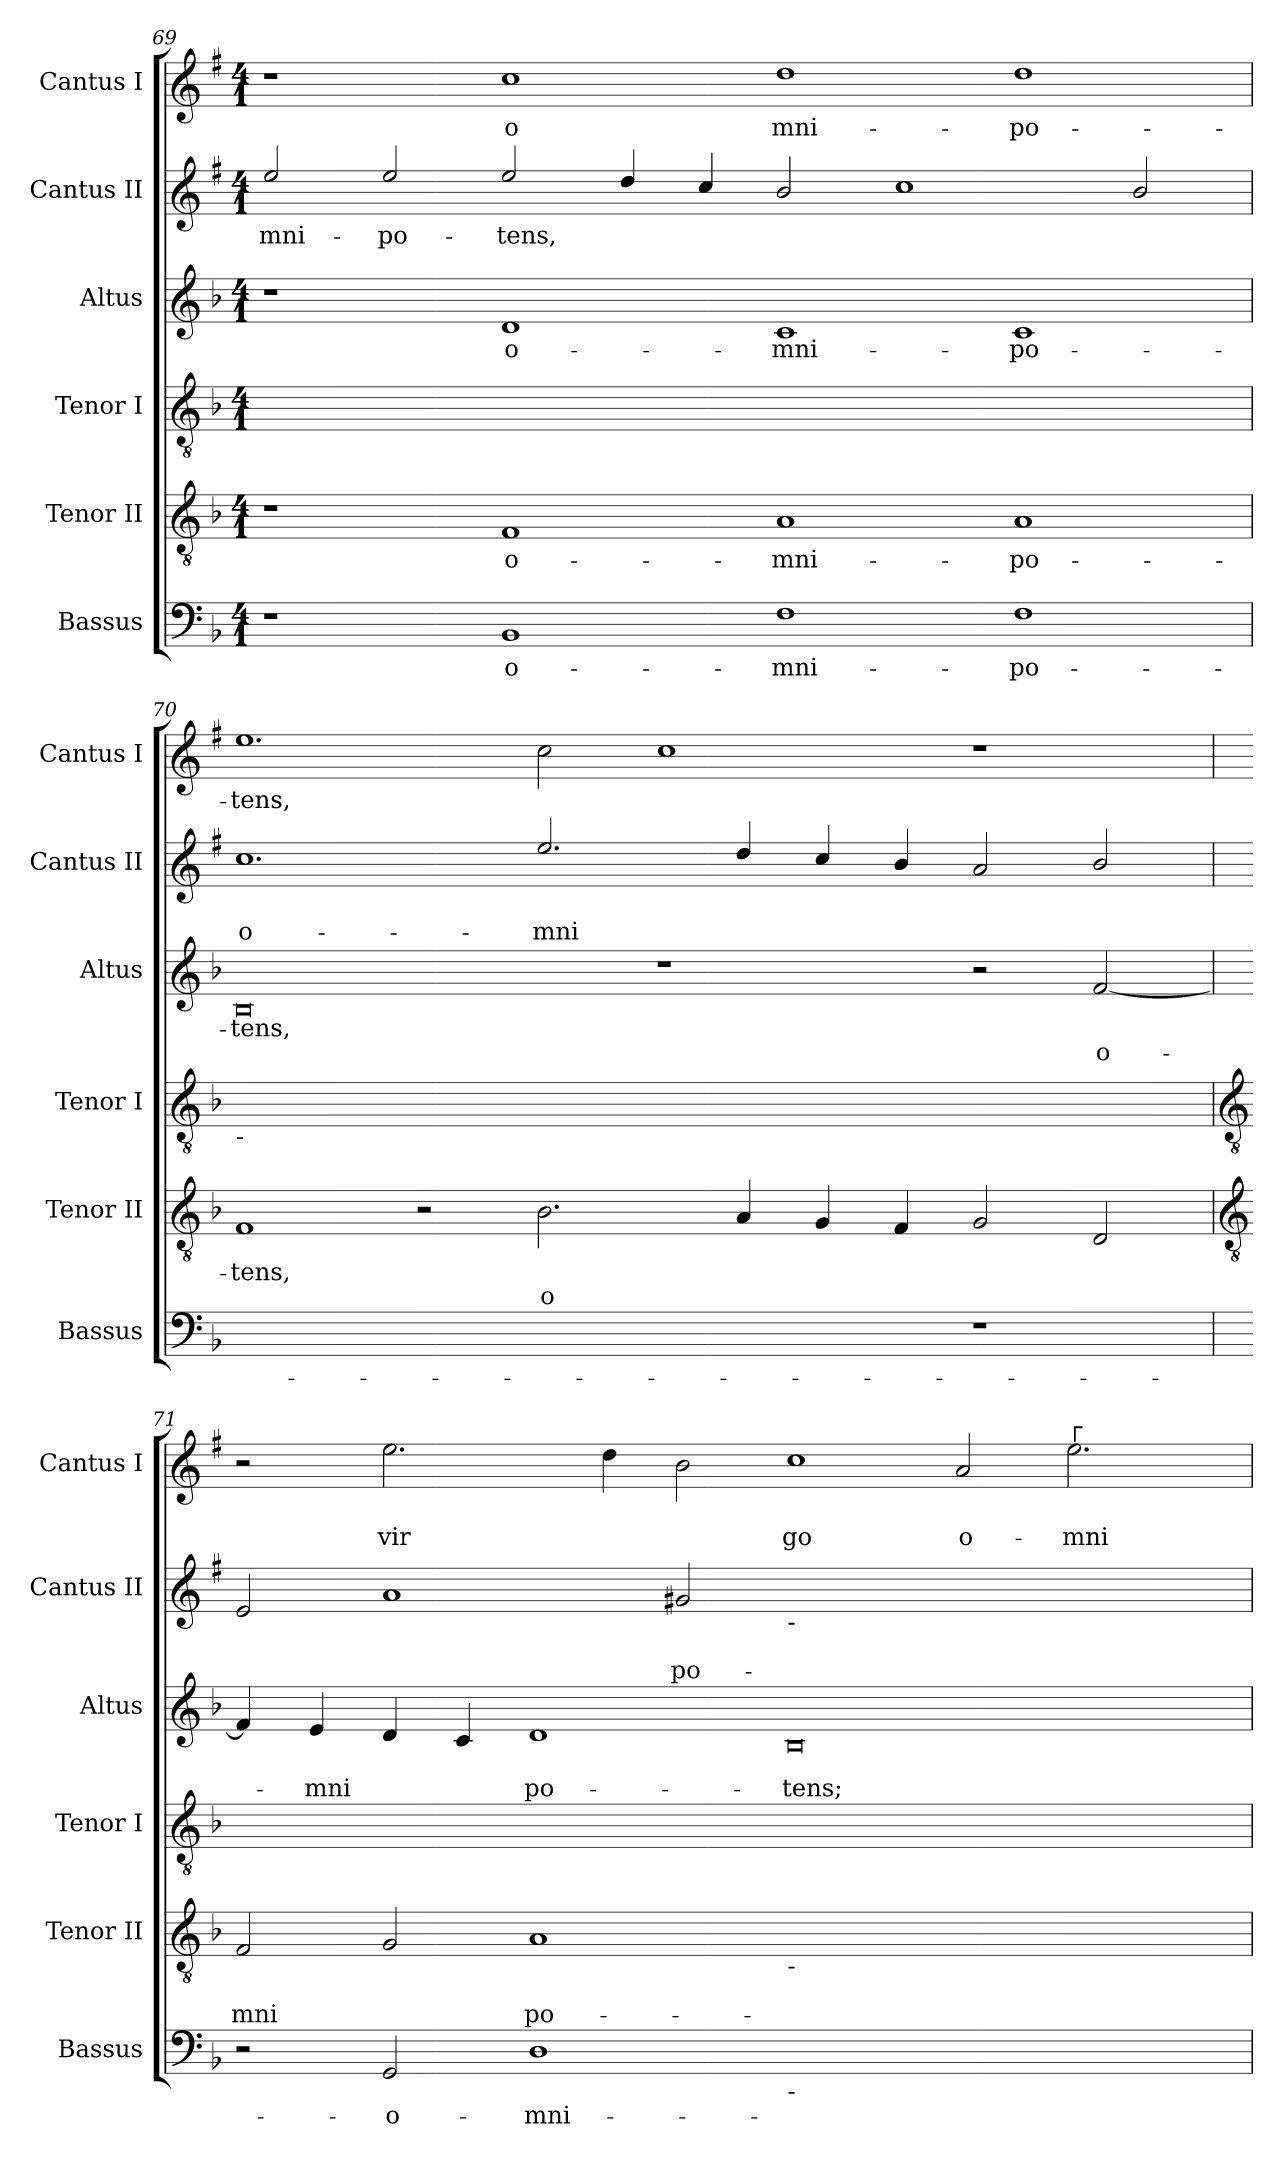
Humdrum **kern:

**kern	**text	**kern	**text	**text	**kern	**text	**kern	**text	**text	**kern	**text	**text	**kern	**text	**text
*part6	*part6	*part5	*part5	*part5	*part4	*part4	*part3	*part3	*part3	*part2	*part2	*part2	*part1	*part1	*part1
*staff6	*staff6	*staff5	*staff5	*staff5	*staff4	*staff4	*staff3	*staff3	*staff3	*staff2	*staff2	*staff2	*staff1	*staff1	*staff1
*I"Bassus	*	*I"Tenor II	*	*	*I"Tenor I	*	*I"Altus	*	*	*I"Cantus II	*	*	*I"Cantus I	*	*
*I'Bassus	*	*I'Tenor II	*	*	*I'Tenor I	*	*I'Altus	*	*	*I'Cantus II	*	*	*I'Cantus I	*	*
*clefF4	*	*clefGv2	*	*	*clefGv2	*	*clefG2	*	*	*clefG2	*	*	*clefG2	*	*
*	*	*	*	*	*	*	*	*	*	*ITrd1c2	*	*	*ITrd1c2	*	*
*k[b-]	*	*k[b-]	*	*	*k[b-]	*	*k[b-]	*	*	*k[b-]	*	*	*k[b-]	*	*
*F:	*	*F:	*	*	*F:	*	*F:	*	*	*F:	*	*	*F:	*	*
*M4/1	*	*M4/1	*	*	*M4/1	*	*M4/1	*	*	*M4/1	*	*	*M4/1	*	*
=69	=69	=69	=69	=69	=69	=69	=69	=69	=69	=69	=69	=69	=69	=69	=69
!	!	!	!	!	!	!	!	!	!	!	!LO:LY:b	!	!	!	!
*	*	*	*	*	*	*	*	*	*	*^	*	*	*	*	*
1r	.	1r	.	.	0fyy_	.	1r	.	.	2dd	00ryy	-mni-	.	1r	.	.
!	!	!	!	!	!	!	!	!	!	!	!	!LO:LY:b	!	!	!	!
.	.	.	.	.	.	.	.	.	.	2dd	.	-po-	.	.	.	.
!	!LO:LY:b	!	!LO:LY:b	!	!	!	!	!LO:LY:b	!	!	!	!LO:LY:b	!	!	!LO:LY:b	!
1BB-	o-	1F	o-	.	.	.	1d	o-	.	2dd	.	-tens,	.	1b-	o	.
.	.	.	.	.	.	.	.	.	.	4cc	.	.	.	.	.	.
.	.	.	.	.	.	.	.	.	.	4b-	.	.	.	.	.	.
!	!LO:LY:b	!	!LO:LY:b	!	!	!	!	!LO:LY:b	!	!	!	!	!	!	!LO:LY:b	!
1F	-mni-	1A	-mni-	.	0fyy]	.	1c	-mni-	.	2a	.	.	.	1cc	mni-	.
.	.	.	.	.	.	.	.	.	.	1b-	.	.	.	.	.	.
!	!LO:LY:b	!	!LO:LY:b	!	!	!	!	!LO:LY:b	!	!	!	!	!	!	!LO:LY:b	!
1F	-po-	1A	-po-	.	.	.	1c	-po-	.	.	.	.	.	1cc	-po-	.
.	.	.	.	.	.	.	.	.	.	2a	.	.	.	.	.	.
=70	=70	=70	=70	=70	=70	=70	=70	=70	=70	=70	=70	=70	=70	=70	=70	=70
!	!	!	!	!	!LO:TX:b:t=-	!	!	!	!	!	!	!	!	!	!	!
!	!LO:LY:b	!	!LO:LY:b	!	!	!LO:LY:b	!	!LO:LY:b	!	!	!	!	!LO:LY:b	!	!LO:LY:b	!
[0BB-yy	-tens,	1F	-tens,	.	[0dyy	sa	0B-	-tens,	.	1.b-	00ryy	.	o-	1.dd	-tens,	.
.	.	2r	.	.	.	.	.	.	.	.	.	.	.	.	.	.
!	!	!	!	!LO:LY:b	!	!	!	!	!	!	!	!	!LO:LY:b	!	!	!
.	.	2.B-	.	o	.	.	.	.	.	2.dd	.	.	-mni	2b-	.	.
1BB-yy]	.	.	.	.	0dyy_	.	1r	.	.	.	.	.	.	1b-	.	.
.	.	4A	.	.	.	.	.	.	.	4cc	.	.	.	.	.	.
.	.	4G	.	.	.	.	.	.	.	4b-	.	.	.	.	.	.
.	.	4F	.	.	.	.	.	.	.	4a	.	.	.	.	.	.
1r	.	2G	.	.	.	.	2r	.	.	2g	.	.	.	1r	.	.
!	!	!	!	!	!	!	!	!	!LO:LY:b	!	!	!	!	!	!	!
.	.	2D	.	.	.	.	[2f	.	o-	2a	.	.	.	.	.	.
!!LO:LB:g=z
=71	=71	=71	=71	=71	=71	=71	=71	=71	=71	=71	=71	=71	=71	=71	=71	=71
*	*	*clefGv2	*	*	*clefGv2	*	*	*	*	*	*	*	*	*	*	*
!	!	!	!	!LO:LY:b	!	!	!	!	!	!	!	!	!	!	!	!
2r	.	2F	.	mni	0dyy_	.	4f]	.	.	2d	00ryy	.	.	2r	.	.
!	!	!	!	!	!	!	!	!	!LO:LY:b	!	!	!	!	!	!	!
.	.	.	.	.	.	.	4e	.	-mni	.	.	.	.	.	.	.
!	!LO:LY:b	!	!	!	!	!	!	!	!	!	!	!	!	!	!	!LO:LY:b
2GG	o-	2G	.	.	.	.	4d	.	.	1g	.	.	.	2.dd	.	vir
.	.	.	.	.	.	.	4c	.	.	.	.	.	.	.	.	.
!	!LO:LY:b	!	!	!LO:LY:b	!	!	!	!	!LO:LY:b	!	!	!	!	!	!	!
1D	-mni-	1A	.	po-	.	.	1d	.	po-	.	.	.	.	.	.	.
.	.	.	.	.	.	.	.	.	.	.	.	.	.	4cc	.	.
!	!	!	!	!	!	!	!	!	!	!	!	!	!LO:LY:b	!	!	!
.	.	.	.	.	.	.	.	.	.	2f#X	.	.	po-	2a	.	.
!	!	!	!	!	!	!	!	!	!	!LO:TX:b:t=-	!	!	!	!	!	!
!	!	!LO:TX:b:t=-	!	!	!	!	!	!	!	!	!	!	!	!	!	!
!LO:TX:b:t=-	!	!	!	!	!	!	!	!	!	!	!	!	!	!	!	!
!	!LO:LY:b	!	!	!LO:LY:b	!	!	!	!	!LO:LY:b	!	!	!	!LO:LY:b	!	!	!LO:LY:b
[0GGyy	-po	[0Gyy	.	-tens;	0dyy_	.	0B-	.	-tens;	[0gyy	.	.	-tens;	1b-	.	go
!	!	!	!	!	!	!	!	!	!	!	!	!	!	!	!	!LO:LY:b
.	.	.	.	.	.	.	.	.	.	.	.	.	.	2g	.	o-
!	!	!	!	!	!	!	!	!	!	!	!	!	!	!LO:TX:a:t=┌	!	!
!	!	!	!	!	!	!	!	!	!	!	!	!	!	!	!	!LO:LY:b
.	.	.	.	.	.	.	.	.	.	.	.	.	.	2.dd	.	-mni
4ryy	.	4ryy	.	.	4ryy	.	4ryy	.	.	4ryy	4ryy	.	.	.	.	.
*	*	*	*	*	*	*	*	*	*	*v	*v	*	*	*	*	*
=	=	=	=	=	=	=	=	=	=	=	=	=	=	=	=
*-	*-	*-	*-	*-	*-	*-	*-	*-	*-	*-	*-	*-	*-	*-	*-
